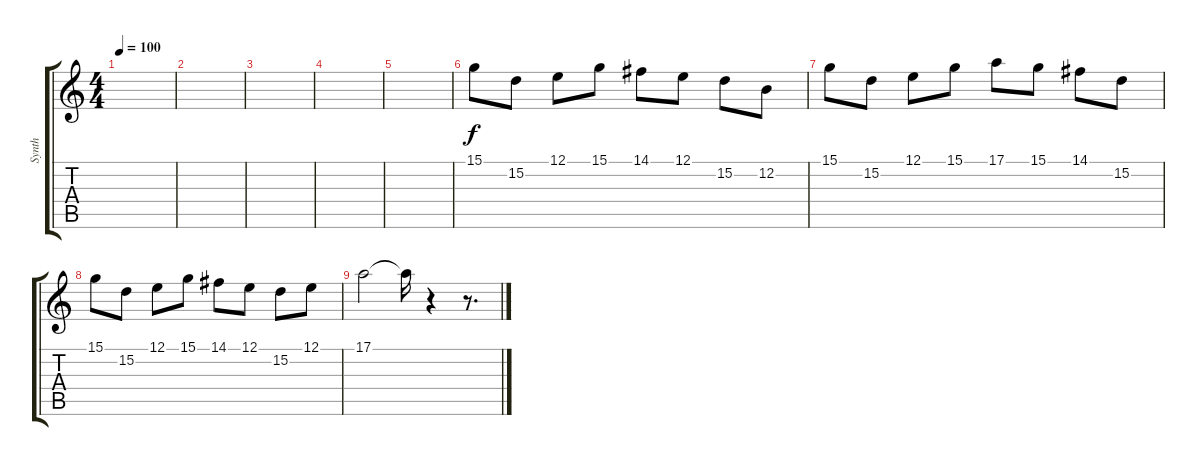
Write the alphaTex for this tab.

\track ("Synth" "Synth") {instrument drawbarorgan}
\staff {score tabs}
\tuning (E4 B3 G3 D3 A2 E2) {hide}
\ts (4 4)
\tempo 100
\clef g2
\ks c
|
|
|
|
|
15.1.8 15.2.8 12.1.8 15.1.8 14.1.8 12.1.8 15.2.8 12.2.8 |
15.1.8 15.2.8 12.1.8 15.1.8 17.1.8 15.1.8 14.1.8 15.2.8 |
15.1.8 15.2.8 12.1.8 15.1.8 14.1.8 12.1.8 15.2.8 12.1.8 |
17.1.2 17.1{t}.16 r.4 r.8{d}
